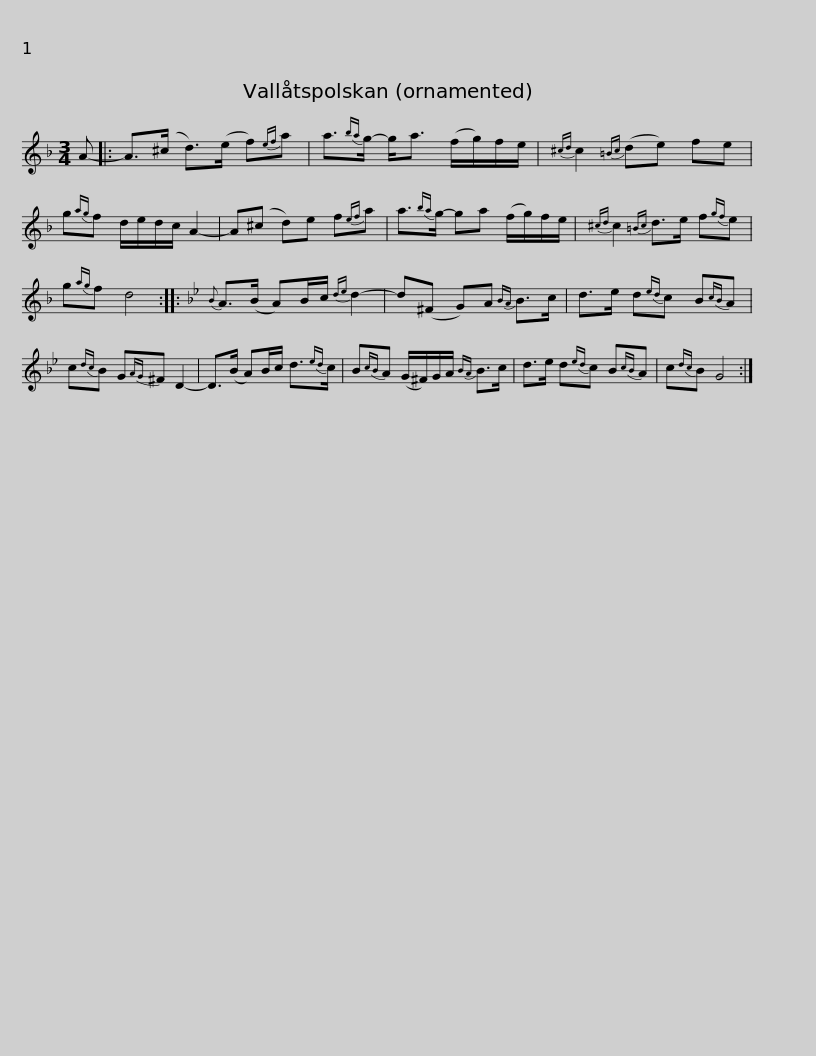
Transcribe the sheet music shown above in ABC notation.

X:1
L:1/8
M:3/4
I:linebreak $
K:Dmin
V:1 treble
V:1
 A- |: A>(^c d>)(e f){ef}a | a3/2{ba}g/- g<a (f/g/)f/e/ |{^cd} c2{=Bc} (de) fe | g{ag}f d/e/d/c/ A2- |$ %5
 A(^c d)e f{ef}a | a3/2{ba}g/- ga (f/g/)f/e/ |{^cd} c2{=Bc} d>e f{gf}e | g{ag}f d4 ::[K:Gmin]{B} A>(B A)B/c/{de} d2- |$ %10
 d(^F G)A{BA} B>c | d>e d{ed}c B{cB}A | c{dc}B G{AG}^F D2- | D>(B A)B/c/ d3/2{ed}c/ | B{cB}A (G/^F/)G/A/{BA} B>c |$ %15
 d>e d{ed}c B{cB}A | c{dc}B G4 :| %17
